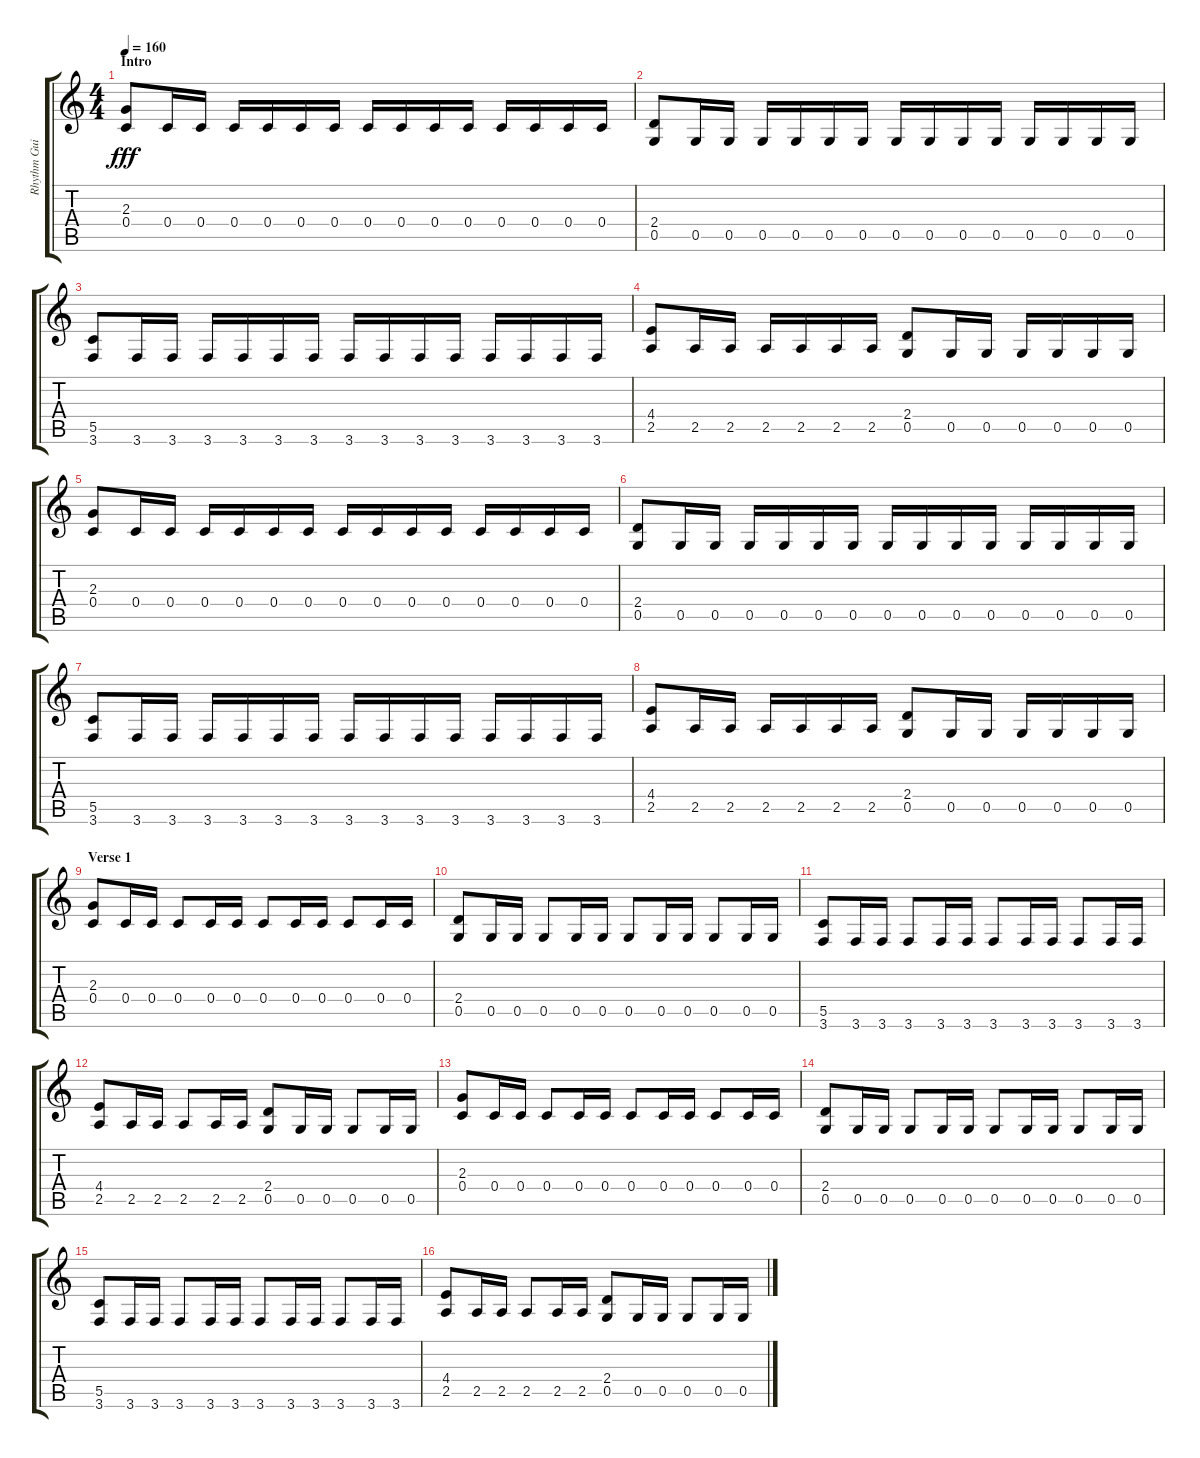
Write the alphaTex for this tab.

\track ("Rhythm Guitar" "Rhythm Gui") {instrument overdrivenguitar}
\staff {score tabs}
\tuning (D4 A3 F3 C3 G2 D2) {hide}
\ts (4 4)
\section ("" "Intro")
\tempo 160
\clef g2
\ks c
(2.3 0.4).8{dy fff instrument overdrivenguitar} 0.4.16 0.4.16 0.4.16 0.4.16 0.4.16 0.4.16 0.4.16 0.4.16 0.4.16 0.4.16 0.4.16 0.4.16 0.4.16 0.4.16 |
(2.4 0.5).8 0.5.16 0.5.16 0.5.16 0.5.16 0.5.16 0.5.16 0.5.16 0.5.16 0.5.16 0.5.16 0.5.16 0.5.16 0.5.16 0.5.16 |
(5.5 3.6).8 3.6.16 3.6.16 3.6.16 3.6.16 3.6.16 3.6.16 3.6.16 3.6.16 3.6.16 3.6.16 3.6.16 3.6.16 3.6.16 3.6.16 |
(4.4 2.5).8 2.5.16 2.5.16 2.5.16 2.5.16 2.5.16 2.5.16 (2.4 0.5).8 0.5.16 0.5.16 0.5.16 0.5.16 0.5.16 0.5.16 |
(2.3 0.4).8 0.4.16 0.4.16 0.4.16 0.4.16 0.4.16 0.4.16 0.4.16 0.4.16 0.4.16 0.4.16 0.4.16 0.4.16 0.4.16 0.4.16 |
(2.4 0.5).8 0.5.16 0.5.16 0.5.16 0.5.16 0.5.16 0.5.16 0.5.16 0.5.16 0.5.16 0.5.16 0.5.16 0.5.16 0.5.16 0.5.16 |
(5.5 3.6).8 3.6.16 3.6.16 3.6.16 3.6.16 3.6.16 3.6.16 3.6.16 3.6.16 3.6.16 3.6.16 3.6.16 3.6.16 3.6.16 3.6.16 |
(4.4 2.5).8 2.5.16 2.5.16 2.5.16 2.5.16 2.5.16 2.5.16 (2.4 0.5).8 0.5.16 0.5.16 0.5.16 0.5.16 0.5.16 0.5.16 |
\section ("" "Verse 1")
(2.3 0.4).8 0.4.16 0.4.16 0.4.8 0.4.16 0.4.16 0.4.8 0.4.16 0.4.16 0.4.8 0.4.16 0.4.16 |
(2.4 0.5).8 0.5.16 0.5.16 0.5.8 0.5.16 0.5.16 0.5.8 0.5.16 0.5.16 0.5.8 0.5.16 0.5.16 |
(5.5 3.6).8 3.6.16 3.6.16 3.6.8 3.6.16 3.6.16 3.6.8 3.6.16 3.6.16 3.6.8 3.6.16 3.6.16 |
(4.4 2.5).8 2.5.16 2.5.16 2.5.8 2.5.16 2.5.16 (2.4 0.5).8 0.5.16 0.5.16 0.5.8 0.5.16 0.5.16 |
(2.3 0.4).8 0.4.16 0.4.16 0.4.8 0.4.16 0.4.16 0.4.8 0.4.16 0.4.16 0.4.8 0.4.16 0.4.16 |
(2.4 0.5).8 0.5.16 0.5.16 0.5.8 0.5.16 0.5.16 0.5.8 0.5.16 0.5.16 0.5.8 0.5.16 0.5.16 |
(5.5 3.6).8 3.6.16 3.6.16 3.6.8 3.6.16 3.6.16 3.6.8 3.6.16 3.6.16 3.6.8 3.6.16 3.6.16 |
(4.4 2.5).8 2.5.16 2.5.16 2.5.8 2.5.16 2.5.16 (2.4 0.5).8 0.5.16 0.5.16 0.5.8 0.5.16 0.5.16
